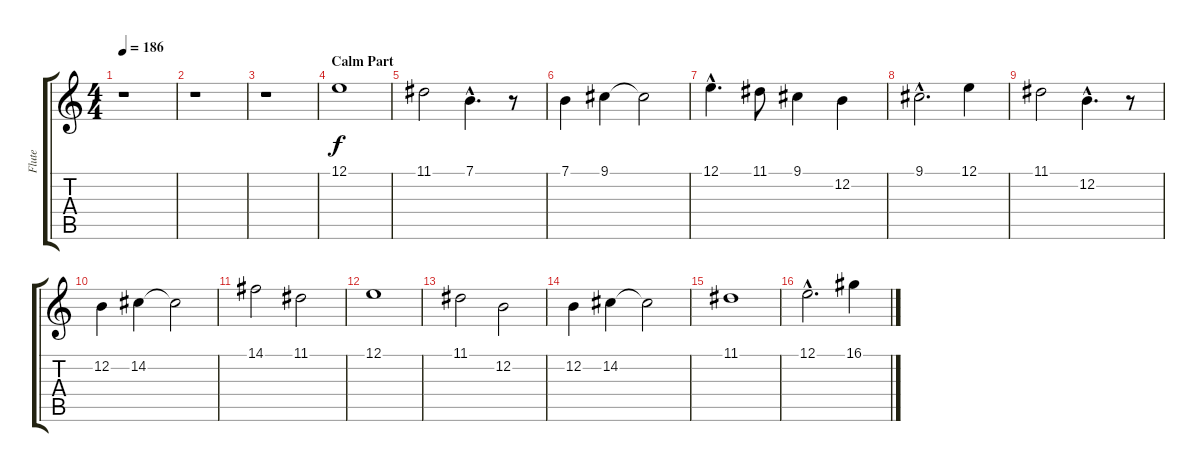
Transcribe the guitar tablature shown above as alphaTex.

\track ("Flute" "Flute") {instrument flute}
\staff {score tabs}
\tuning (E4 B3 G3 D3 A2 E2) {hide}
\ts (4 4)
\tempo 186
\clef g2
\ks c
r.1{dy mf} |
r.1 |
r.1 |
\section ("" "Calm Part")
12.1.1{dy f} |
11.1.2 7.1{hac}.4{d} r.8 |
7.1.4 9.1.4 9.1{t}.2 |
12.1{hac}.4{d} 11.1.8 9.1.4 12.2.4 |
9.1{hac}.2{d} 12.1.4 |
11.1.2 12.2{hac}.4{d} r.8 |
12.2.4 14.2.4 14.2{t}.2 |
14.1.2 11.1.2 |
\section ("" "")
12.1.1 |
11.1.2 12.2.2 |
12.2.4 14.2.4 14.2{t}.2 |
11.1.1 |
12.1{hac}.2{d} 16.1.4
